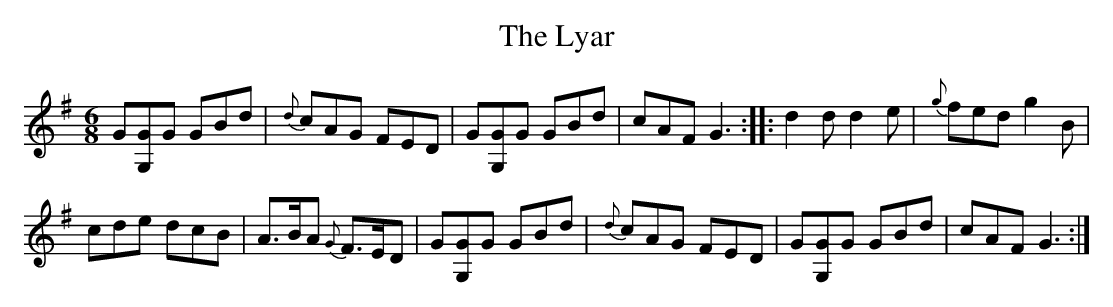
X:1
T:Lyar, The
M:6/8
L:1/8
K:G
G[G,G]G GBd | {d}cAG FED | G[G,G]G GBd | cAF G3::d2d d2e | {g}fed g2B |
cde dcB | A>BA {G}F>ED | G[G,G]G GBd | {d}cAG FED | G[G,G]G GBd | cAF G3 :|
